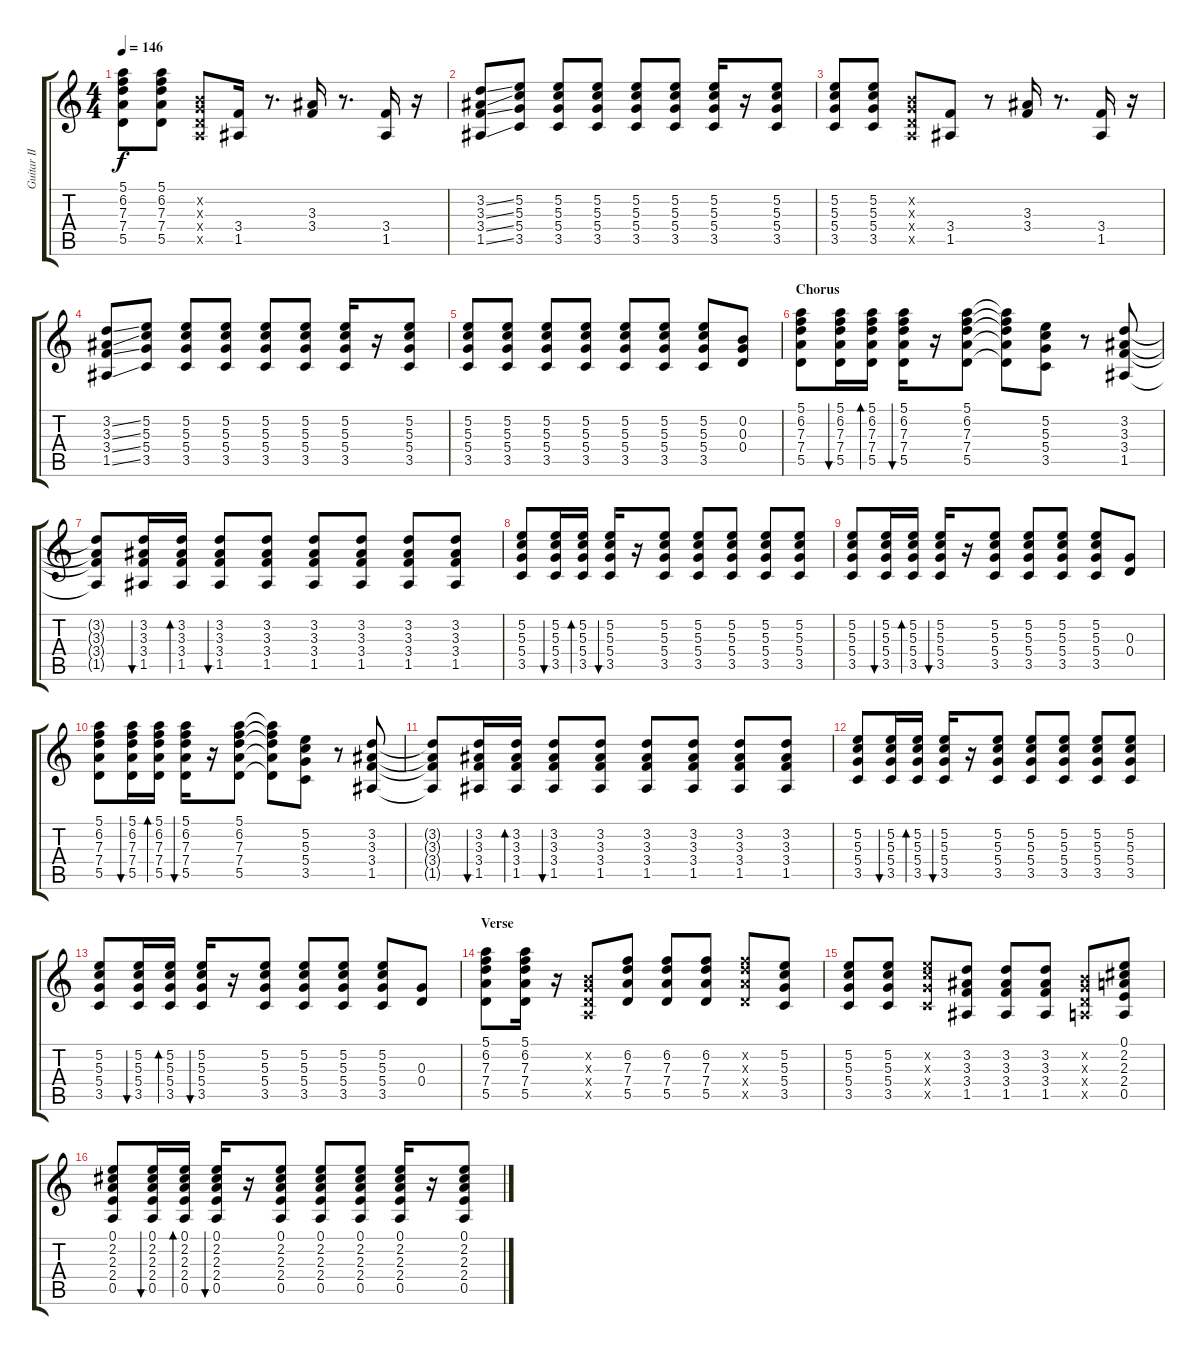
\track ("Guitar II" "Guitar II") {instrument electricguitarjazz}
\staff {score tabs}
\tuning (E4 B3 G3 D3 A2 E2) {hide}
\ts (4 4)
\tempo 146
\clef g2
\ks c
(5.1 6.2 7.3 7.4 5.5).8{dy f} (5.1 6.2 7.3 7.4 5.5).8 (0.2{x} 0.3{x} 0.4{x} 0.5{x}).8 (3.4 1.5).16 r.8{d} (3.3 3.4).16 r.8{d} (3.4 1.5).16 r.16 |
(3.2{ss} 3.3{ss} 3.4{ss} 1.5{ss}).8 (5.2 5.3 5.4 3.5).8 (5.2 5.3 5.4 3.5).8 (5.2 5.3 5.4 3.5).8 (5.2 5.3 5.4 3.5).8 (5.2 5.3 5.4 3.5).8 (5.2 5.3 5.4 3.5).16 r.16 (5.2 5.3 5.4 3.5).8 |
(5.2 5.3 5.4 3.5).8 (5.2 5.3 5.4 3.5).8 (0.2{x} 0.3{x} 0.4{x} 0.5{x}).8 (3.4 1.5).8 r.8 (3.3 3.4).16 r.8{d} (3.4 1.5).16 r.16 |
(3.2{ss} 3.3{ss} 3.4{ss} 1.5{ss}).8 (5.2 5.3 5.4 3.5).8 (5.2 5.3 5.4 3.5).8 (5.2 5.3 5.4 3.5).8 (5.2 5.3 5.4 3.5).8 (5.2 5.3 5.4 3.5).8 (5.2 5.3 5.4 3.5).16 r.16 (5.2 5.3 5.4 3.5).8 |
(5.2 5.3 5.4 3.5).8 (5.2 5.3 5.4 3.5).8 (5.2 5.3 5.4 3.5).8 (5.2 5.3 5.4 3.5).8 (5.2 5.3 5.4 3.5).8 (5.2 5.3 5.4 3.5).8 (5.2 5.3 5.4 3.5).8 (0.2 0.3 0.4).8 |
\section ("" "Chorus")
(5.1 6.2 7.3 7.4 5.5).8 (5.1 6.2 7.3 7.4 5.5).16{bu 120} (5.1 6.2 7.3 7.4 5.5).16{bd 120} (5.1 6.2 7.3 7.4 5.5).16{bu 120} r.16 (5.1 6.2 7.3 7.4 5.5).8 (5.1{t} 6.2{t} 7.3{t} 7.4{t} 5.5{t}).8 (5.2 5.3 5.4 3.5).8 r.8 (3.2 3.3 3.4 1.5).8 |
(3.2{t} 3.3{t} 3.4{t} 1.5{t}).8 (3.2 3.3 3.4 1.5).16{bu 120} (3.2 3.3 3.4 1.5).16{bd 120} (3.2 3.3 3.4 1.5).8{bu 120} (3.2 3.3 3.4 1.5).8 (3.2 3.3 3.4 1.5).8 (3.2 3.3 3.4 1.5).8 (3.2 3.3 3.4 1.5).8 (3.2 3.3 3.4 1.5).8 |
(5.2 5.3 5.4 3.5).8 (5.2 5.3 5.4 3.5).16{bu 120} (5.2 5.3 5.4 3.5).16{bd 120} (5.2 5.3 5.4 3.5).16{bu 120} r.16 (5.2 5.3 5.4 3.5).8 (5.2 5.3 5.4 3.5).8 (5.2 5.3 5.4 3.5).8 (5.2 5.3 5.4 3.5).8 (5.2 5.3 5.4 3.5).8 |
(5.2 5.3 5.4 3.5).8 (5.2 5.3 5.4 3.5).16{bu 120} (5.2 5.3 5.4 3.5).16{bd 120} (5.2 5.3 5.4 3.5).16{bu 120} r.16 (5.2 5.3 5.4 3.5).8 (5.2 5.3 5.4 3.5).8 (5.2 5.3 5.4 3.5).8 (5.2 5.3 5.4 3.5).8 (0.3 0.4).8 |
(5.1 6.2 7.3 7.4 5.5).8 (5.1 6.2 7.3 7.4 5.5).16{bu 120} (5.1 6.2 7.3 7.4 5.5).16{bd 120} (5.1 6.2 7.3 7.4 5.5).16{bu 120} r.16 (5.1 6.2 7.3 7.4 5.5).8 (5.1{t} 6.2{t} 7.3{t} 7.4{t} 5.5{t}).8 (5.2 5.3 5.4 3.5).8 r.8 (3.2 3.3 3.4 1.5).8 |
(3.2{t} 3.3{t} 3.4{t} 1.5{t}).8 (3.2 3.3 3.4 1.5).16{bu 120} (3.2 3.3 3.4 1.5).16{bd 120} (3.2 3.3 3.4 1.5).8{bu 120} (3.2 3.3 3.4 1.5).8 (3.2 3.3 3.4 1.5).8 (3.2 3.3 3.4 1.5).8 (3.2 3.3 3.4 1.5).8 (3.2 3.3 3.4 1.5).8 |
(5.2 5.3 5.4 3.5).8 (5.2 5.3 5.4 3.5).16{bu 120} (5.2 5.3 5.4 3.5).16{bd 120} (5.2 5.3 5.4 3.5).16{bu 120} r.16 (5.2 5.3 5.4 3.5).8 (5.2 5.3 5.4 3.5).8 (5.2 5.3 5.4 3.5).8 (5.2 5.3 5.4 3.5).8 (5.2 5.3 5.4 3.5).8 |
(5.2 5.3 5.4 3.5).8 (5.2 5.3 5.4 3.5).16{bu 120} (5.2 5.3 5.4 3.5).16{bd 120} (5.2 5.3 5.4 3.5).16{bu 120} r.16 (5.2 5.3 5.4 3.5).8 (5.2 5.3 5.4 3.5).8 (5.2 5.3 5.4 3.5).8 (5.2 5.3 5.4 3.5).8 (0.3 0.4).8 |
\section ("" "Verse")
(5.1 6.2 7.3 7.4 5.5).8 (5.1 6.2 7.3 7.4 5.5).16 r.16 (0.2{x} 0.3{x} 0.4{x} 0.5{x}).8 (6.2 7.3 7.4 5.5).8 (6.2 7.3 7.4 5.5).8 (6.2 7.3 7.4 5.5).8 (6.2{x} 7.3{x} 7.4{x} 5.5{x}).8 (5.2 5.3 5.4 3.5).8 |
(5.2 5.3 5.4 3.5).8 (5.2 5.3 5.4 3.5).8 (5.2{x} 5.3{x} 5.4{x} 3.5{x}).8 (3.2 3.3 3.4 1.5).8 (3.2 3.3 3.4 1.5).8 (3.2 3.3 3.4 1.5).8 (0.2{x} 0.3{x} 0.4{x} 0.5{x}).8 (0.1 2.2 2.3 2.4 0.5).8 |
(0.1 2.2 2.3 2.4 0.5).8 (0.1 2.2 2.3 2.4 0.5).16{bu 120} (0.1 2.2 2.3 2.4 0.5).16{bd 120} (0.1 2.2 2.3 2.4 0.5).16{bu 120} r.16 (0.1 2.2 2.3 2.4 0.5).8 (0.1 2.2 2.3 2.4 0.5).8 (0.1 2.2 2.3 2.4 0.5).8 (0.1 2.2 2.3 2.4 0.5).16 r.16 (0.1 2.2 2.3 2.4 0.5).8
